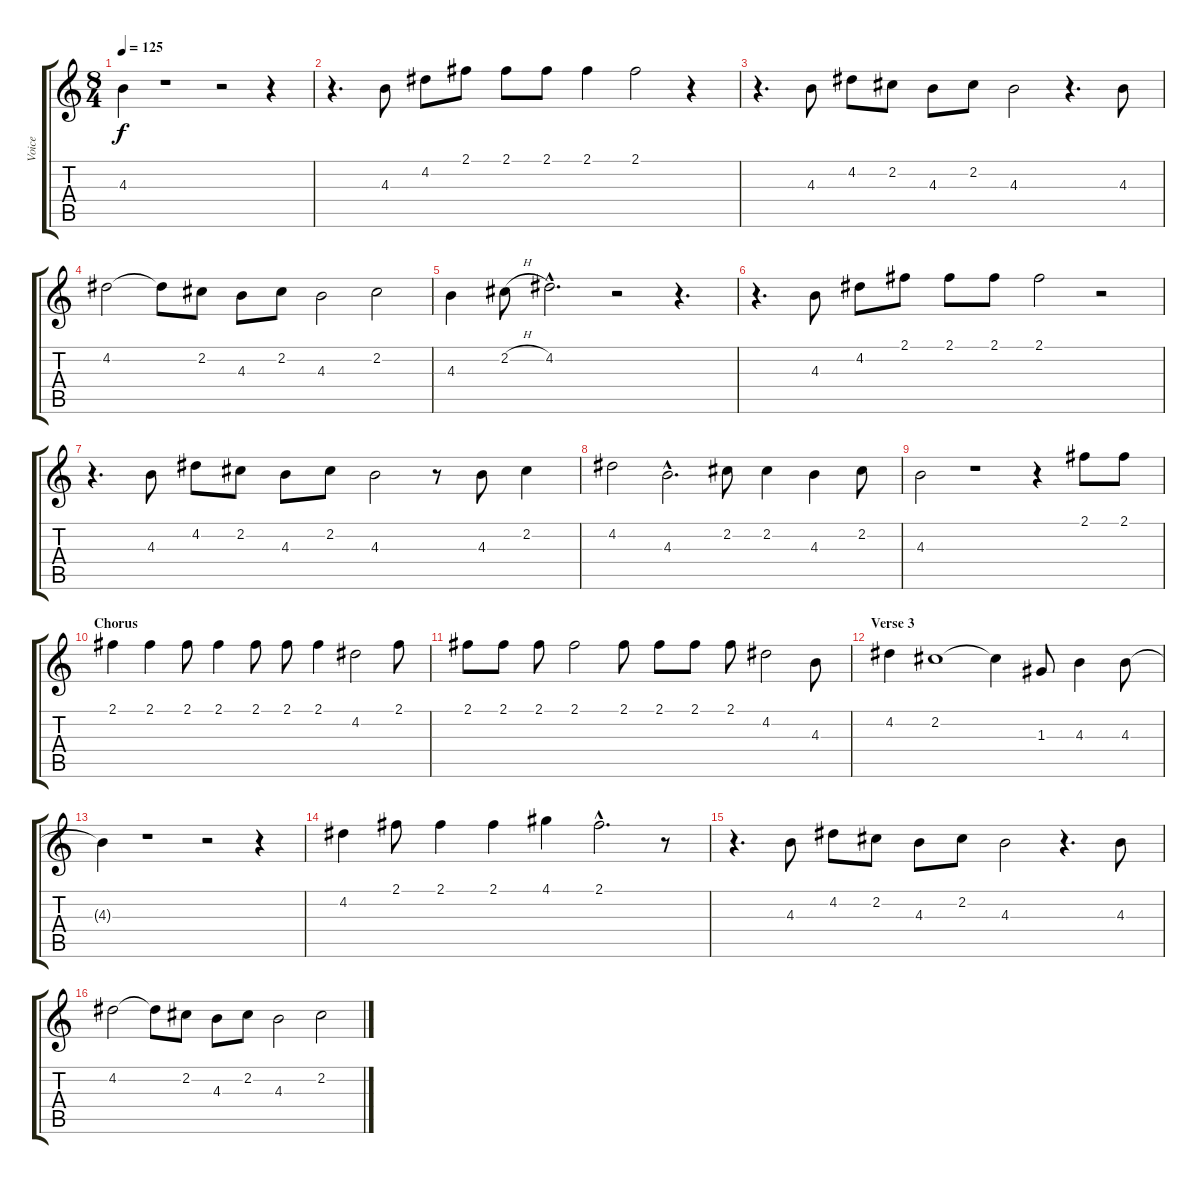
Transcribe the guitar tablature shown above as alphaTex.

\track ("Voice" "Voice") {instrument distortionguitar}
\staff {score tabs}
\tuning (E4 B3 G3 D3 A2 E2) {hide}
\ts (8 4)
\tempo 125
\clef g2
\ks c
4.3{t}.4{dy f} r.1 r.2 r.4 |
r.4{d} 4.3.8 4.2.8 2.1.8 2.1.8 2.1.8 2.1.4 2.1.2 r.4 |
r.4{d} 4.3.8 4.2.8 2.2.8 4.3.8 2.2.8 4.3.2 r.4{d} 4.3.8 |
4.2.2 4.2{t}.8 2.2.8 4.3.8 2.2.8 4.3.2 2.2.2 |
4.3.4 2.2{h}.8 4.2{hac}.2{d} r.2 r.4{d} |
r.4{d} 4.3.8 4.2.8 2.1.8 2.1.8 2.1.8 2.1.2 r.2 |
r.4{d} 4.3.8 4.2.8 2.2.8 4.3.8 2.2.8 4.3.2 r.8 4.3.8 2.2.4 |
4.2.2 4.3{hac}.2{d} 2.2.8 2.2.4 4.3.4 2.2.8 |
4.3.2 r.1 r.4 2.1.8 2.1.8 |
\section ("" "Chorus")
2.1.4 2.1.4 2.1.8 2.1.4 2.1.8 2.1.8 2.1.4 4.2.2 2.1.8 |
2.1.8 2.1.8 2.1.8 2.1.2 2.1.8 2.1.8 2.1.8 2.1.8 4.2.2 4.3.8 |
\section ("" "Verse 3")
4.2.4 2.2.1 2.2{t}.4 1.3.8 4.3.4 4.3.8 |
4.3{t}.4 r.1 r.2 r.4 |
4.2.4 2.1.8 2.1.4 2.1.4 4.1.4 2.1{hac}.2{d} r.8 |
r.4{d} 4.3.8 4.2.8 2.2.8 4.3.8 2.2.8 4.3.2 r.4{d} 4.3.8 |
4.2.2 4.2{t}.8 2.2.8 4.3.8 2.2.8 4.3.2 2.2.2
